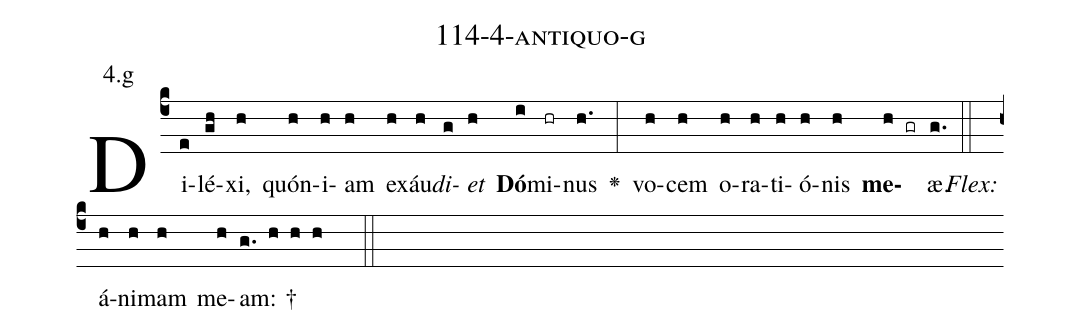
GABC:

name: 114-4-antiquo-g;
annotation: 4.g;
%%
(c4)Di(e)lé(gh)xi,(h) quón(h)i(h)am(h) ex(h)áu(h)<i>di</i>(g)<i>et</i>(h) <b>Dó</b>(i)mi(hr)nus(h.) <v>\greheightstar</v>(:) vo(h)cem(h) o(h)ra(h)ti(h)ó(h)nis(h) <b>me</b>(h gr)æ.(g.) (::)
<i>Flex:</i>()  á(h)ni(h)mam(h) me(h)am: †(g. h h h  ::)

%E(h) u(h) o(h) u(h) a(h) e.(g.) (::)
